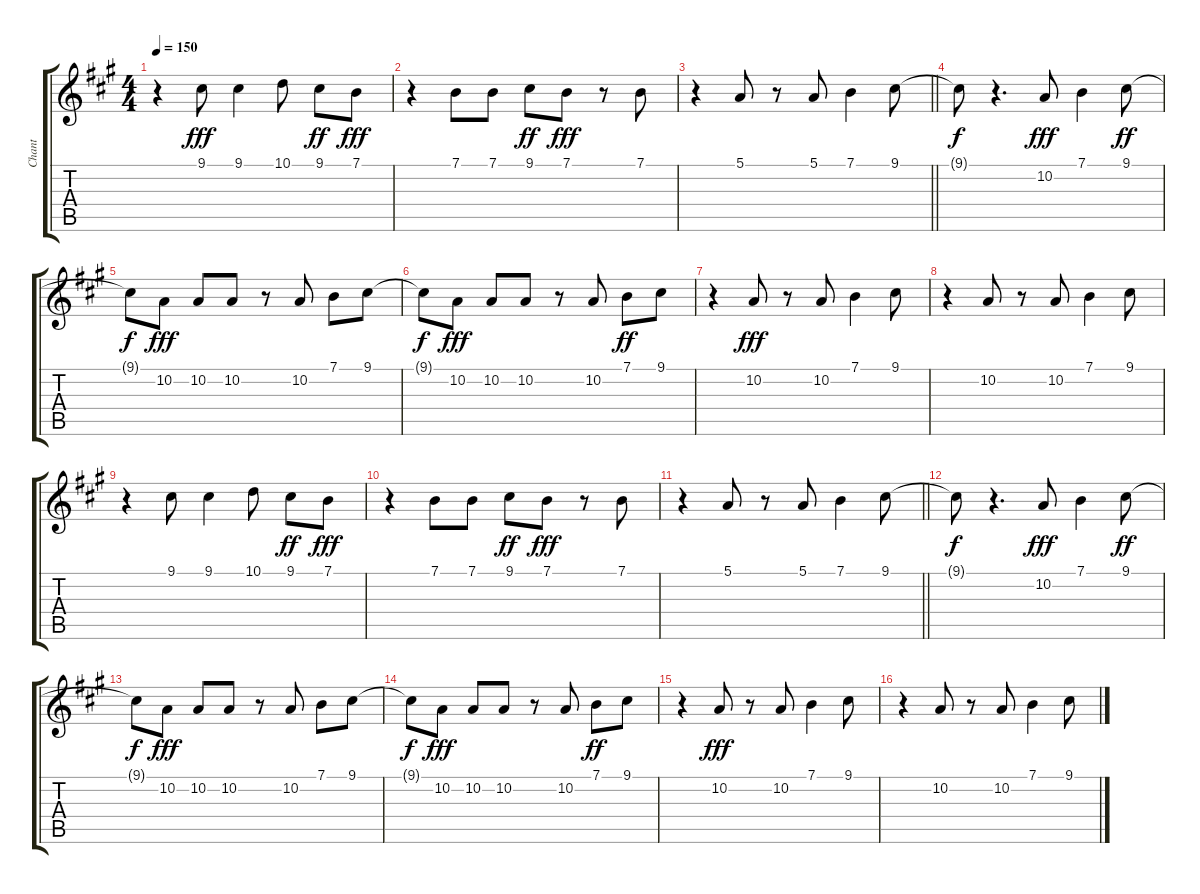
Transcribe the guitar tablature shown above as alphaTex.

\track ("Chant" "Chant") {instrument acousticgrandpiano}
\staff {score tabs}
\tuning (E4 B3 G3 D3 A2 E2) {hide}
\ts (4 4)
\tempo 150
\clef g2
\ks a
r.4{dy fff} 9.1.8 9.1.4 10.1.8 9.1.8{dy ff} 7.1.8{dy fff} |
r.4 7.1.8 7.1.8 9.1.8{dy ff} 7.1.8{dy fff} r.8 7.1.8 |
\barLineRight lightlight
r.4 5.1.8 r.8 5.1.8 7.1.4 9.1.8 |
9.1{t}.8{dy f} r.4{d} 10.2.8{dy fff} 7.1.4 9.1.8{dy ff} |
9.1{t}.8{dy f} 10.2.8{dy fff} 10.2.8 10.2.8 r.8 10.2.8 7.1.8 9.1.8 |
9.1{t}.8{dy f} 10.2.8{dy fff} 10.2.8 10.2.8 r.8 10.2.8 7.1.8{dy ff} 9.1.8 |
r.4 10.2.8{dy fff} r.8 10.2.8 7.1.4 9.1.8 |
r.4 10.2.8 r.8 10.2.8 7.1.4 9.1.8 |
r.4 9.1.8 9.1.4 10.1.8 9.1.8{dy ff} 7.1.8{dy fff} |
r.4 7.1.8 7.1.8 9.1.8{dy ff} 7.1.8{dy fff} r.8 7.1.8 |
\barLineRight lightlight
r.4 5.1.8 r.8 5.1.8 7.1.4 9.1.8 |
9.1{t}.8{dy f} r.4{d} 10.2.8{dy fff} 7.1.4 9.1.8{dy ff} |
9.1{t}.8{dy f} 10.2.8{dy fff} 10.2.8 10.2.8 r.8 10.2.8 7.1.8 9.1.8 |
9.1{t}.8{dy f} 10.2.8{dy fff} 10.2.8 10.2.8 r.8 10.2.8 7.1.8{dy ff} 9.1.8 |
r.4 10.2.8{dy fff} r.8 10.2.8 7.1.4 9.1.8 |
r.4 10.2.8 r.8 10.2.8 7.1.4 9.1.8
